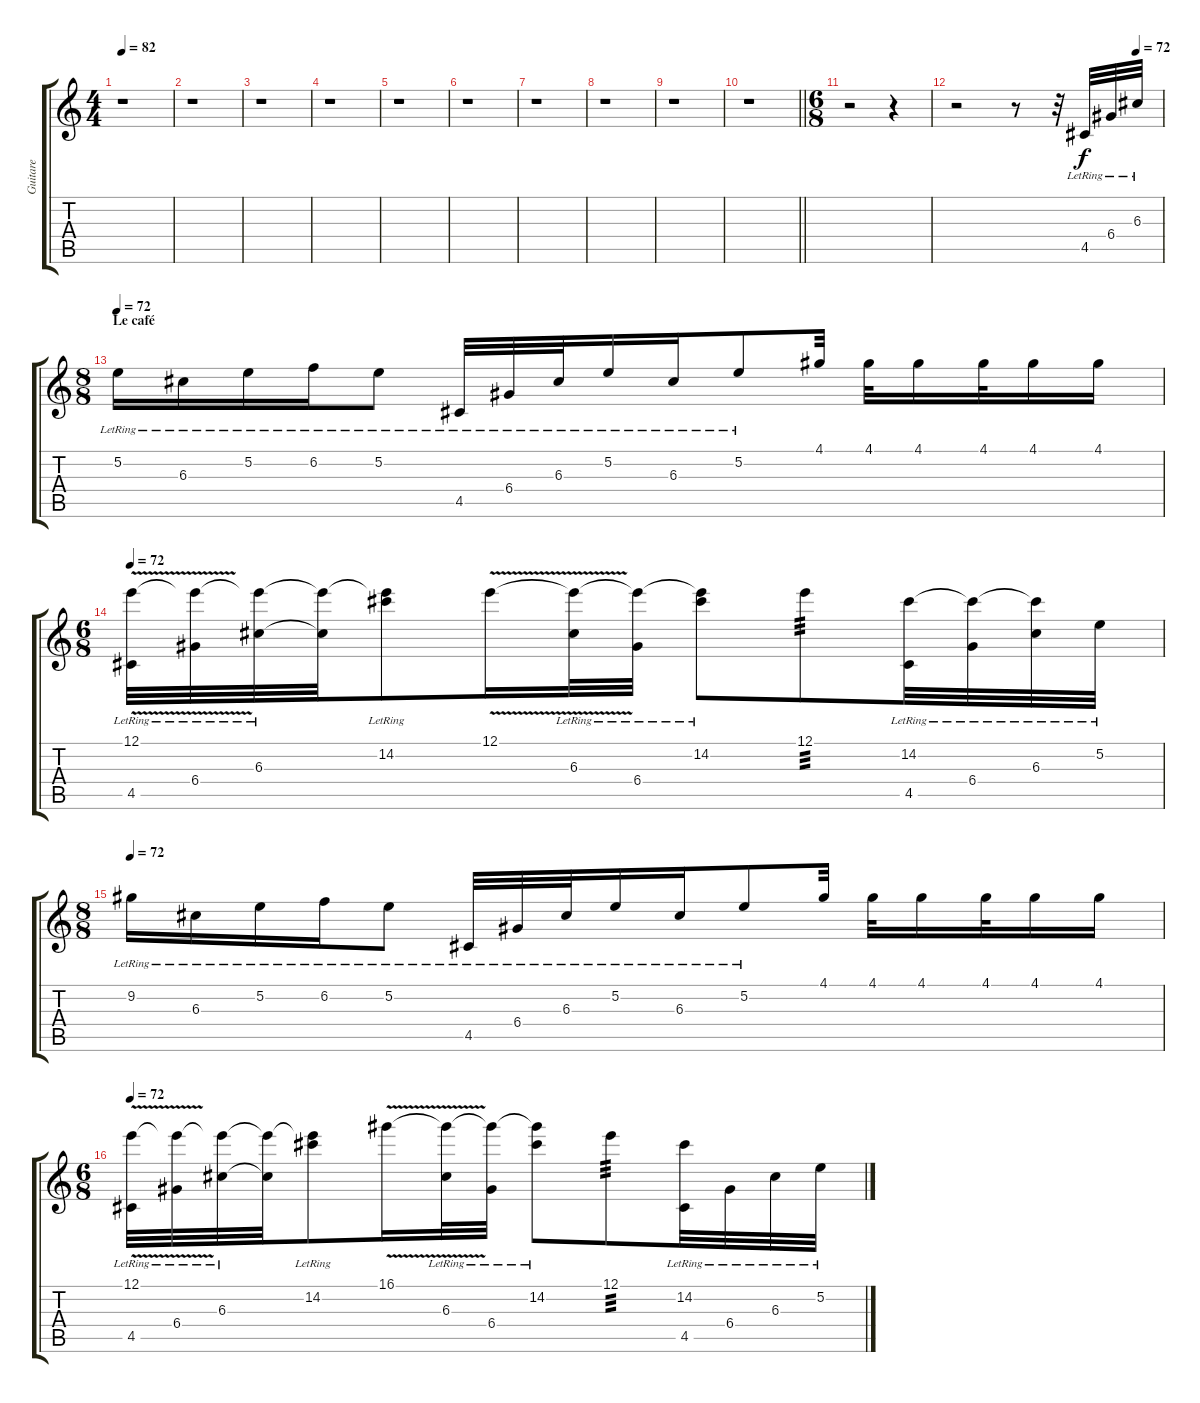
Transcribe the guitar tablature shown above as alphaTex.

\track ("Guitare" "Guitare") {instrument acousticguitarsteel}
\staff {score tabs}
\tuning (E4 B3 G3 D3 A2 E2) {hide}
\ts (4 4)
\tempo 82
\clef g2
\ks c
r.1{dy f} |
r.1 |
r.1 |
r.1 |
r.1 |
r.1 |
r.1 |
r.1 |
r.1 |
\barLineRight lightlight
r.1 |
\ts (6 8)
r.2 r.4 |
\tempo (72 0.875)
r.2 r.8 r.32 4.5{lr}.32{volume 16} 6.4{lr}.32 6.3{lr}.32 |
\ts (8 8)
\section ("" "Le café")
\tempo 72
5.2{lr}.16 6.3{lr}.16 5.2{lr}.16 6.2{lr}.16 5.2{lr}.8 4.5{lr}.32 6.4{lr}.32 6.3{lr}.32 5.2{lr}.16 6.3{lr}.16 5.2{lr}.8 4.1.32 4.1.32 4.1.16 4.1.32 4.1.16 4.1.16 |
\ts (6 8)
\tempo 72
(12.1{v} 4.5{lr}).32 (12.1{t} 6.4{lr}).32 (12.1{t} 6.3{lr}).32 (12.1{t} 6.3{t}).32 (12.1{t} 14.2{lr}).8 12.1{v}.16 (12.1{t} 6.3{lr}).32 (12.1{t} 6.4{lr}).32 (12.1{t} 14.2{lr}).8 12.1.8{tp 3} (14.2{lr} 4.5{lr}).32 (14.2{t} 6.4{lr}).32 (14.2{t} 6.3{lr}).32 5.2{lr}.32 |
\ts (8 8)
\tempo 72
9.2{lr}.16 6.3{lr}.16 5.2{lr}.16 6.2{lr}.16 5.2{lr}.8 4.5{lr}.32 6.4{lr}.32 6.3{lr}.32 5.2{lr}.16 6.3{lr}.16 5.2{lr}.8 4.1.32 4.1.32 4.1.16 4.1.32 4.1.16 4.1.16 |
\ts (6 8)
\tempo 72
(12.1{v} 4.5{lr}).32 (12.1{t} 6.4{lr}).32 (12.1{t} 6.3{lr}).32 (12.1{t} 6.3{t}).32 (12.1{t} 14.2{lr}).8 16.1{v}.16 (16.1{t} 6.3{lr}).32 (16.1{t} 6.4{lr}).32 (16.1{t} 14.2{lr}).8 12.1.8{tp 3} (14.2 4.5{lr}).32 6.4{lr}.32 6.3{lr}.32 5.2{lr}.32
